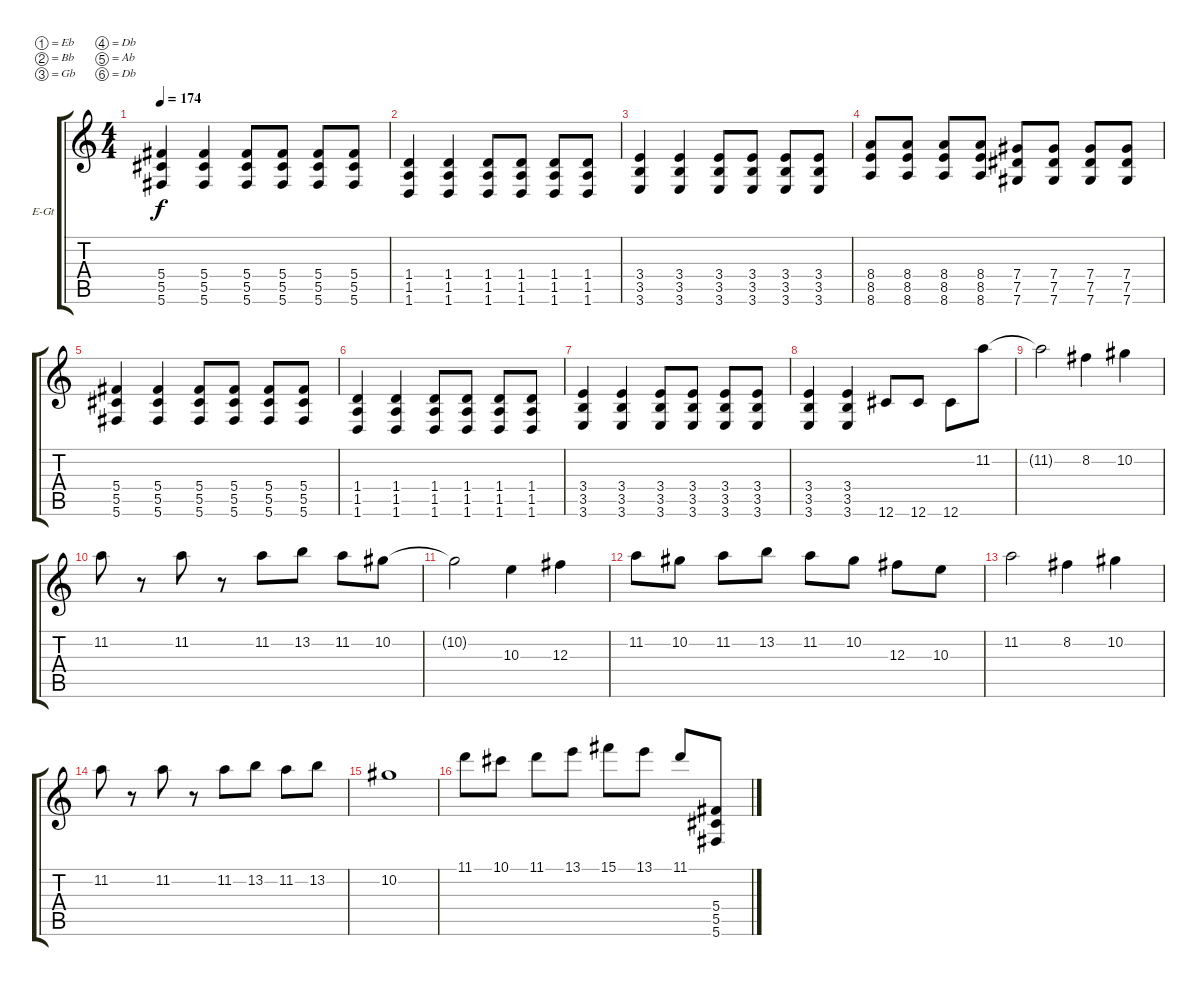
\bracketExtendMode groupsimilarinstruments
\firstSystemTrackNameOrientation horizontal
\otherSystemsTrackNameOrientation horizontal
\track ("Guitar 1" "E-Gt") {solo instrument distortionguitar}
\staff {score tabs}
\tuning (Eb4 Bb3 Gb3 Db3 Ab2 Db2)
\ts (4 4)
\tempo 174
\clef g2
\ks c
(5.4 5.5 5.6).4{dy f} (5.4 5.5 5.6).4 (5.4 5.5 5.6).8 (5.4 5.5 5.6).8 (5.4 5.5 5.6).8 (5.4 5.5 5.6).8 |
(1.4 1.5 1.6).4 (1.4 1.5 1.6).4 (1.4 1.5 1.6).8 (1.4 1.5 1.6).8 (1.4 1.5 1.6).8 (1.4 1.5 1.6).8 |
(3.4 3.5 3.6).4 (3.4 3.5 3.6).4 (3.4 3.5 3.6).8 (3.4 3.5 3.6).8 (3.4 3.5 3.6).8 (3.4 3.5 3.6).8 |
(8.4 8.5 8.6).8 (8.4 8.5 8.6).8 (8.4 8.5 8.6).8 (8.4 8.5 8.6).8 (7.4 7.5 7.6).8 (7.4 7.5 7.6).8 (7.4 7.5 7.6).8 (7.4 7.5 7.6).8 |
(5.4 5.5 5.6).4 (5.4 5.5 5.6).4 (5.4 5.5 5.6).8 (5.4 5.5 5.6).8 (5.4 5.5 5.6).8 (5.4 5.5 5.6).8 |
(1.4 1.5 1.6).4 (1.4 1.5 1.6).4 (1.4 1.5 1.6).8 (1.4 1.5 1.6).8 (1.4 1.5 1.6).8 (1.4 1.5 1.6).8 |
(3.4 3.5 3.6).4 (3.4 3.5 3.6).4 (3.4 3.5 3.6).8 (3.4 3.5 3.6).8 (3.4 3.5 3.6).8 (3.4 3.5 3.6).8 |
(3.4 3.5 3.6).4 (3.4 3.5 3.6).4 12.6.8 12.6.8 12.6.8 11.2.8 |
11.2{t}.2 8.2.4 10.2.4 |
11.2.8 r.8 11.2.8 r.8 11.2.8 13.2.8 11.2.8 10.2.8 |
10.2{t}.2 10.3.4 12.3.4 |
11.2.8 10.2.8 11.2.8 13.2.8 11.2.8 10.2.8 12.3.8 10.3.8 |
11.2.2 8.2.4 10.2.4 |
11.2.8 r.8 11.2.8 r.8 11.2.8 13.2.8 11.2.8 13.2.8 |
10.2.1 |
11.1.8 10.1.8 11.1.8 13.1.8 15.1.8 13.1.8 11.1.8 (5.4 5.5 5.6).8
